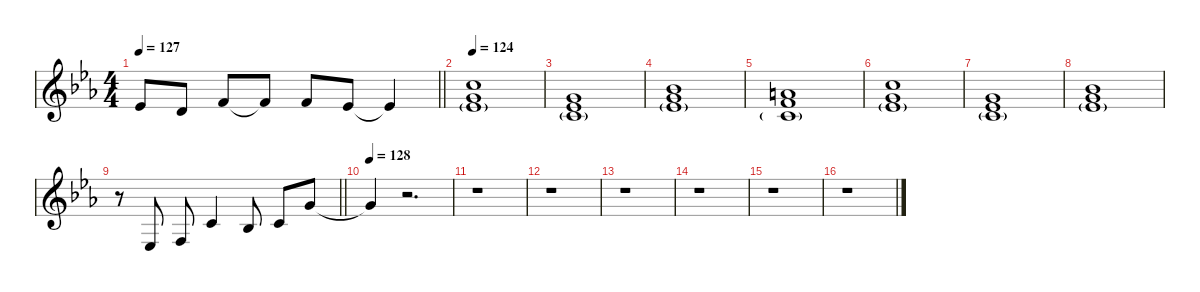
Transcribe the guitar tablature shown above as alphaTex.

\defaultSystemsLayout 4
\hideDynamics
\bracketExtendMode nobrackets
\singleTrackTrackNamePolicy hidden
\multiTrackTrackNamePolicy hidden
\firstSystemTrackNameMode fullname
\firstSystemTrackNameOrientation horizontal
\otherSystemsTrackNameOrientation horizontal
\track ("Synth" "vln.") {instrument stringensemble1}
\staff {score}
\tuning (E4 C4 G3 C3 G2 C2)
\ts (4 4)
\tempo 127
\clef g2
\barLineRight lightlight
\ks cminor
3.2{t acc b}.8{dy f} 2.2{acc forcenatural}.8 1.1{acc forcenatural}.8 1.1{t acc forcenatural}.8 1.1{acc forcenatural}.8 3.2{acc b}.8 3.2{t acc b}.4 |
\tempo 124
(8.1{acc forcenatural} 7.2{acc forcenatural} 8.3{g acc b}).1 |
(3.1{acc forcenatural} 3.2{acc b} 5.3{g acc forcenatural}).1 |
(6.1{acc b} 7.2{acc forcenatural} 8.3{g acc b}).1 |
(5.1{acc forcenatural} 5.2{acc forcenatural} 5.3{g acc forcenatural}).1 |
(8.1{acc forcenatural} 7.2{acc forcenatural} 8.3{g acc b}).1 |
(3.1{acc forcenatural} 3.2{acc b} 5.3{g acc forcenatural}).1 |
(6.1{acc b} 7.2{acc forcenatural} 8.3{g acc b}).1 |
\barLineRight lightlight
r.8 8.5{acc b}.8 5.4{acc forcenatural}.8 0.2{acc forcenatural}.4 3.3{acc b}.8 0.2{acc forcenatural}.8 3.1{acc forcenatural}.8 |
\tempo 128
3.1{t acc forcenatural}.4 r.2{d} |
r.1 |
r.1 |
r.1 |
r.1 |
r.1 |
r.1
